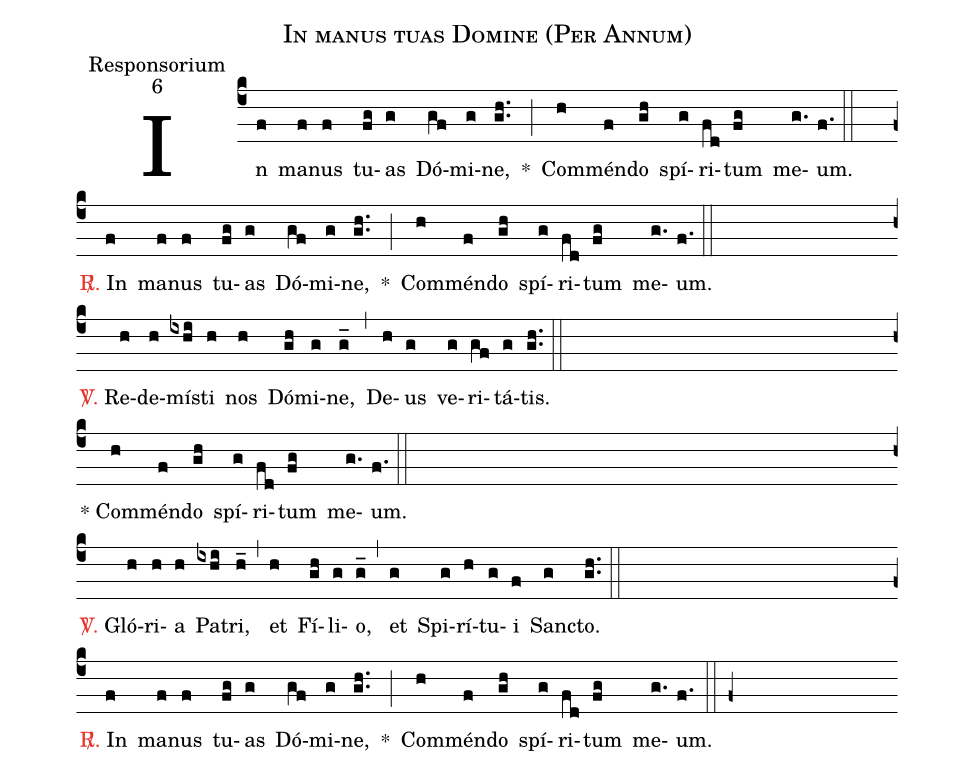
name:In manus tuas Domine (Per Annum);
office-part:Responsorium;
mode:6;
%%
(c4) In(f) ma(f)nus(f) tu(fg)as(g) Dó(gf)mi(g)ne,(gh..) <sp>*</sp>(;) Com(h)mén(f)do(gh) spí(g)ri(fd)tum(fg) me(g.)um.(f.) (::Z)
<c><sp>R/</sp>.</c> In(f) ma(f)nus(f) tu(fg)as(g) Dó(gf)mi(g)ne,(gh..) <sp>*</sp>(;) Com(h)mén(f)do(gh) spí(g)ri(fd)tum(fg) me(g.)um.(f.) (::Z)
<c><sp>V/</sp>.</c> Re(h)de(h)mí(ixhi)sti(h) nos(h) Dó(gh)mi(g)ne,(g_) (,) De(h)us(g) ve(g)ri(gf)tá(g)tis.(gh..) (::Z)
<sp>*</sp> Com(h)mén(f)do(gh) spí(g)ri(fd)tum(fg) me(g.)um.(f.) (::Z)
<c><sp>V/</sp>.</c> Gló(h)ri(h)a(h) Pa(ixhi)tri,(h_) (,) et(h) Fí(gh)li(g)o,(g_) (,) et(g) Spi(g)rí(h)tu(g)i(f) San(g)cto.(gh..) (::Z)
<c><sp>R/</sp>.</c> In(f) ma(f)nus(f) tu(fg)as(g) Dó(gf)mi(g)ne,(gh..) <sp>*</sp>(;) Com(h)mén(f)do(gh) spí(g)ri(fd)tum(fg) me(g.)um.(f.) (:: f+)
